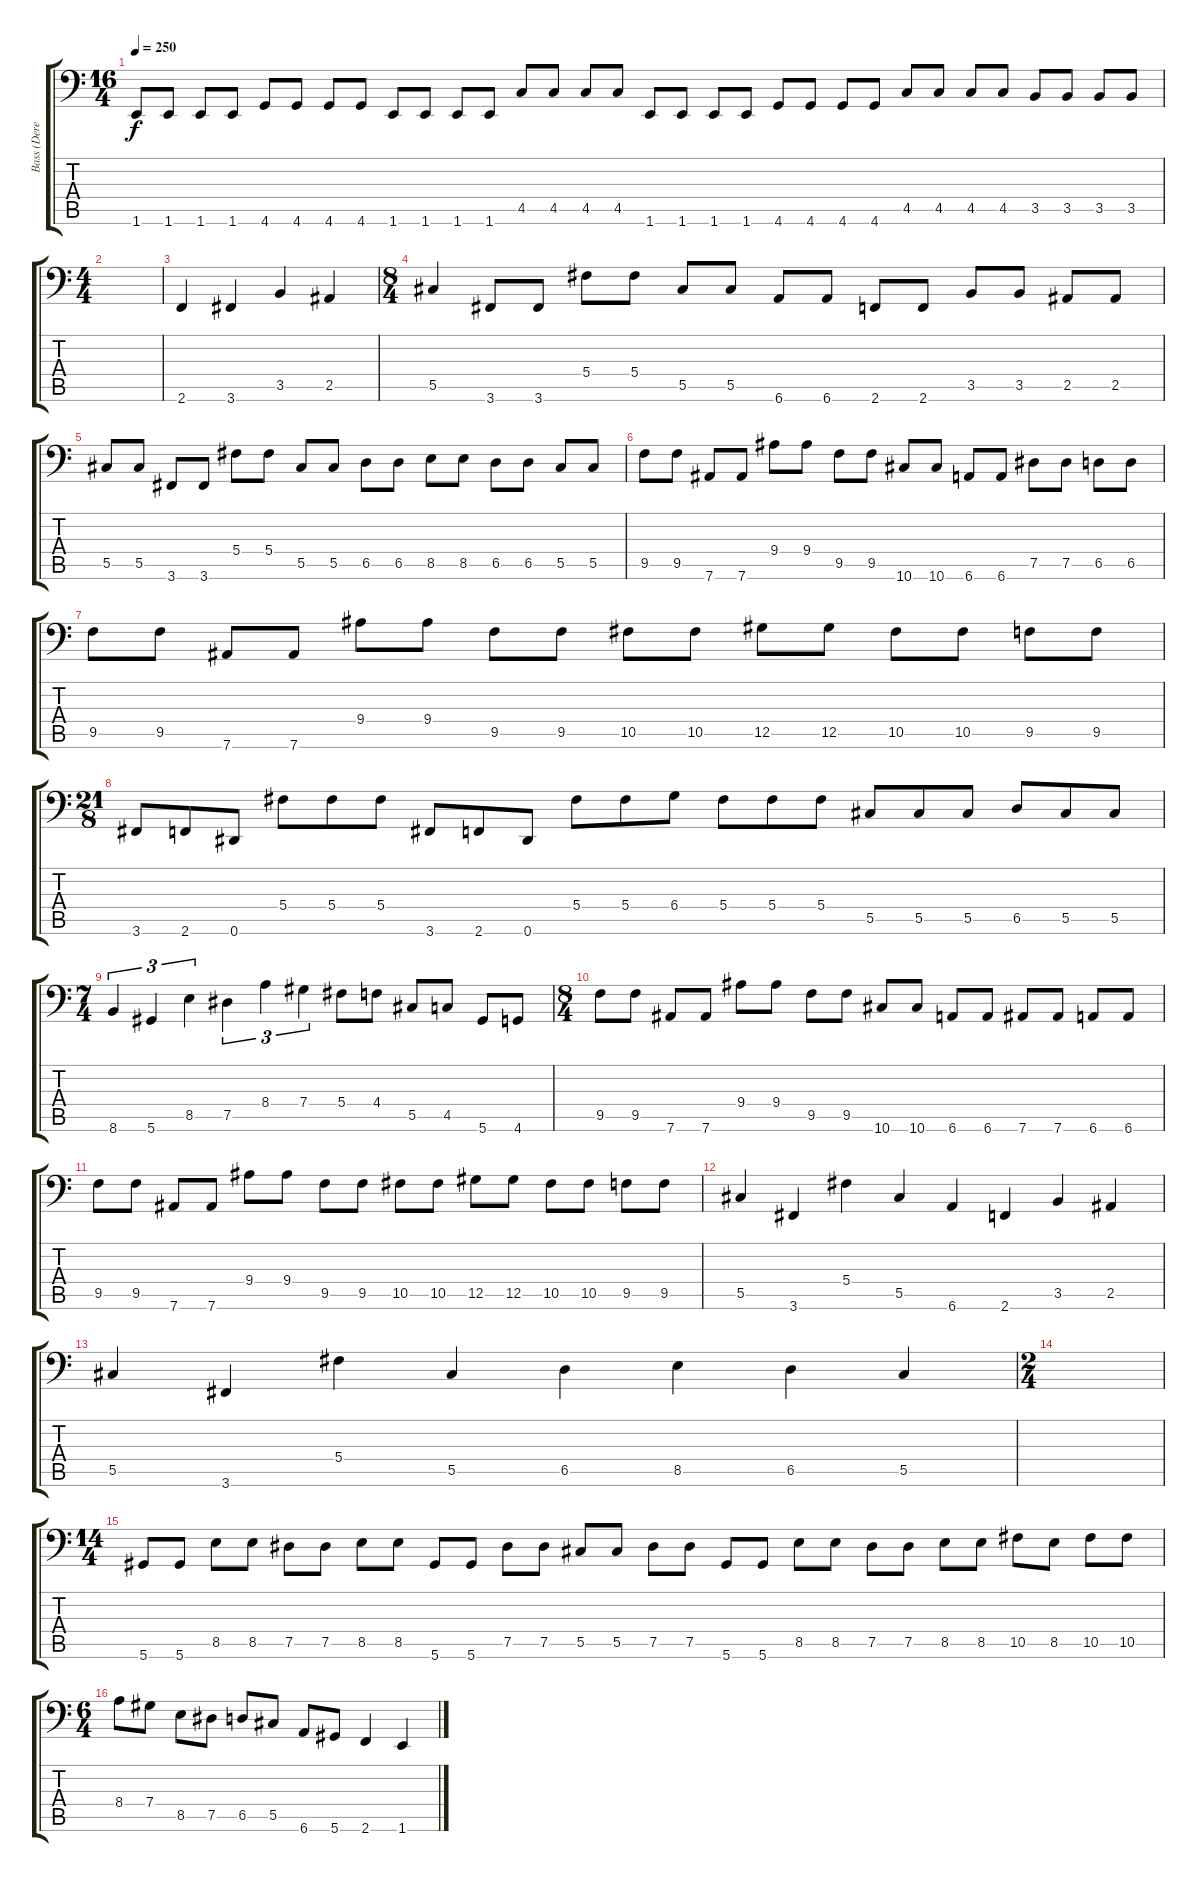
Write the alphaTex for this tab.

\track ("Bass (Derek Boyer)" "Bass (Dere") {instrument electricbasspick}
\staff {score tabs}
\tuning (Eb3 Bb2 Gb2 Db2 Ab1 Eb1) {hide}
\ts (16 4)
\tempo 250
\clef f4
\ks c
1.6.8{dy f} 1.6.8 1.6.8 1.6.8 4.6.8 4.6.8 4.6.8 4.6.8 1.6.8 1.6.8 1.6.8 1.6.8 4.5.8 4.5.8 4.5.8 4.5.8 1.6.8 1.6.8 1.6.8 1.6.8 4.6.8 4.6.8 4.6.8 4.6.8 4.5.8 4.5.8 4.5.8 4.5.8 3.5.8 3.5.8 3.5.8 3.5.8 |
\ts (4 4)
|
2.6.4 3.6.4 3.5.4 2.5.4 |
\ts (8 4)
5.5.4 3.6.8 3.6.8 5.4.8 5.4.8 5.5.8 5.5.8 6.6.8 6.6.8 2.6.8 2.6.8 3.5.8 3.5.8 2.5.8 2.5.8 |
5.5.8 5.5.8 3.6.8 3.6.8 5.4.8 5.4.8 5.5.8 5.5.8 6.5.8 6.5.8 8.5.8 8.5.8 6.5.8 6.5.8 5.5.8 5.5.8 |
9.5.8 9.5.8 7.6.8 7.6.8 9.4.8 9.4.8 9.5.8 9.5.8 10.6.8 10.6.8 6.6.8 6.6.8 7.5.8 7.5.8 6.5.8 6.5.8 |
9.5.8 9.5.8 7.6.8 7.6.8 9.4.8 9.4.8 9.5.8 9.5.8 10.5.8 10.5.8 12.5.8 12.5.8 10.5.8 10.5.8 9.5.8 9.5.8 |
\ts (21 8)
3.6.8 2.6.8 0.6.8 5.4.8 5.4.8 5.4.8 3.6.8 2.6.8 0.6.8 5.4.8 5.4.8 6.4.8 5.4.8 5.4.8 5.4.8 5.5.8 5.5.8 5.5.8 6.5.8 5.5.8 5.5.8 |
\ts (7 4)
8.6.4{tu (3 2)} 5.6.4{tu (3 2)} 8.5.4{tu (3 2)} 7.5.4{tu (3 2)} 8.4.4{tu (3 2)} 7.4.4{tu (3 2)} 5.4.8 4.4.8 5.5.8 4.5.8 5.6.8 4.6.8 |
\ts (8 4)
9.5.8 9.5.8 7.6.8 7.6.8 9.4.8 9.4.8 9.5.8 9.5.8 10.6.8 10.6.8 6.6.8 6.6.8 7.6.8 7.6.8 6.6.8 6.6.8 |
9.5.8 9.5.8 7.6.8 7.6.8 9.4.8 9.4.8 9.5.8 9.5.8 10.5.8 10.5.8 12.5.8 12.5.8 10.5.8 10.5.8 9.5.8 9.5.8 |
5.5.4 3.6.4 5.4.4 5.5.4 6.6.4 2.6.4 3.5.4 2.5.4 |
5.5.4 3.6.4 5.4.4 5.5.4 6.5.4 8.5.4 6.5.4 5.5.4 |
\ts (2 4)
|
\ts (14 4)
5.6.8 5.6.8 8.5.8 8.5.8 7.5.8 7.5.8 8.5.8 8.5.8 5.6.8 5.6.8 7.5.8 7.5.8 5.5.8 5.5.8 7.5.8 7.5.8 5.6.8 5.6.8 8.5.8 8.5.8 7.5.8 7.5.8 8.5.8 8.5.8 10.5.8 8.5.8 10.5.8 10.5.8 |
\ts (6 4)
8.4.8 7.4.8 8.5.8 7.5.8 6.5.8 5.5.8 6.6.8 5.6.8 2.6.4 1.6.4
